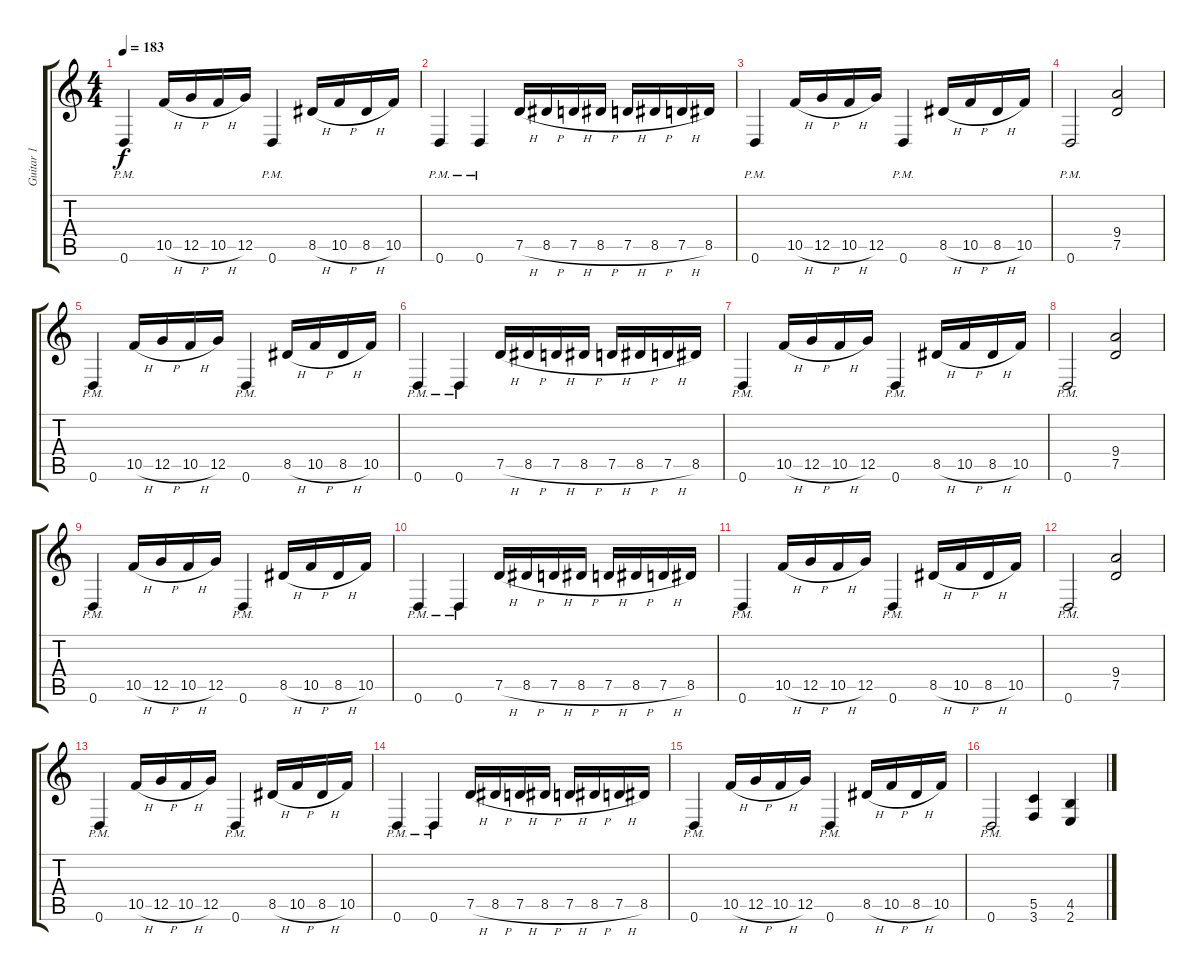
\track ("Guitar 1" "Guitar 1") {instrument distortionguitar}
\staff {score tabs}
\tuning (D4 A3 F3 C3 G2 D2) {hide}
\ts (4 4)
\tempo 183
\clef g2
\ks c
0.6{pm}.4{dy f} 10.5{h}.16 12.5{h}.16 10.5{h}.16 12.5.16 0.6{pm}.4 8.5{h}.16 10.5{h}.16 8.5{h}.16 10.5.16 |
0.6{pm}.4 0.6{pm}.4 7.5{h}.16 8.5{h}.16 7.5{h}.16 8.5{h}.16 7.5{h}.16 8.5{h}.16 7.5{h}.16 8.5.16 |
0.6{pm}.4 10.5{h}.16 12.5{h}.16 10.5{h}.16 12.5.16 0.6{pm}.4 8.5{h}.16 10.5{h}.16 8.5{h}.16 10.5.16 |
0.6{pm}.2 (9.4 7.5).2 |
0.6{pm}.4 10.5{h}.16 12.5{h}.16 10.5{h}.16 12.5.16 0.6{pm}.4 8.5{h}.16 10.5{h}.16 8.5{h}.16 10.5.16 |
0.6{pm}.4 0.6{pm}.4 7.5{h}.16 8.5{h}.16 7.5{h}.16 8.5{h}.16 7.5{h}.16 8.5{h}.16 7.5{h}.16 8.5.16 |
0.6{pm}.4 10.5{h}.16 12.5{h}.16 10.5{h}.16 12.5.16 0.6{pm}.4 8.5{h}.16 10.5{h}.16 8.5{h}.16 10.5.16 |
0.6{pm}.2 (9.4 7.5).2 |
\section ("" "")
0.6{pm}.4 10.5{h}.16 12.5{h}.16 10.5{h}.16 12.5.16 0.6{pm}.4 8.5{h}.16 10.5{h}.16 8.5{h}.16 10.5.16 |
0.6{pm}.4 0.6{pm}.4 7.5{h}.16 8.5{h}.16 7.5{h}.16 8.5{h}.16 7.5{h}.16 8.5{h}.16 7.5{h}.16 8.5.16 |
0.6{pm}.4 10.5{h}.16 12.5{h}.16 10.5{h}.16 12.5.16 0.6{pm}.4 8.5{h}.16 10.5{h}.16 8.5{h}.16 10.5.16 |
0.6{pm}.2 (9.4 7.5).2 |
0.6{pm}.4 10.5{h}.16 12.5{h}.16 10.5{h}.16 12.5.16 0.6{pm}.4 8.5{h}.16 10.5{h}.16 8.5{h}.16 10.5.16 |
0.6{pm}.4 0.6{pm}.4 7.5{h}.16 8.5{h}.16 7.5{h}.16 8.5{h}.16 7.5{h}.16 8.5{h}.16 7.5{h}.16 8.5.16 |
0.6{pm}.4 10.5{h}.16 12.5{h}.16 10.5{h}.16 12.5.16 0.6{pm}.4 8.5{h}.16 10.5{h}.16 8.5{h}.16 10.5.16 |
0.6{pm}.2 (5.5 3.6).4 (4.5 2.6).4
